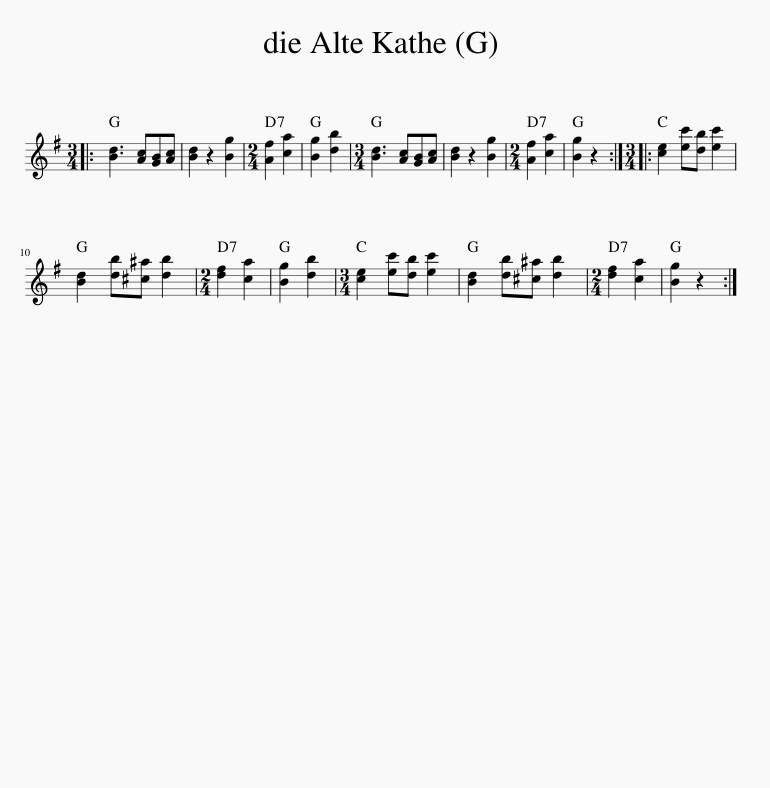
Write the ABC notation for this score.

X:1
L:1/8
M:3/4
I:linebreak $
K:G
V:1 treble
V:1
|: [Bd]3 [Ac][GB][Ac] | [Bd]2 z2 [Bg]2 |[M:2/4] [Af]2 [ca]2 | [Bg]2 [db]2 |[M:3/4] [Bd]3 [Ac][GB][Ac] | %5
 [Bd]2 z2 [Bg]2 |[M:2/4] [Af]2 [ca]2 | [Bg]2 z2 ::[M:3/4] [ce]2 [ec'][db] [ec']2 |$ [Bd]2 [db][^c^a] [db]2 | %10
[M:2/4] [df]2 [ca]2 | [Bg]2 [db]2 |[M:3/4] [ce]2 [ec'][db] [ec']2 | [Bd]2 [db][^c^a] [db]2 |[M:2/4] [df]2 [ca]2 | %15
 [Bg]2 z2 :| %16
